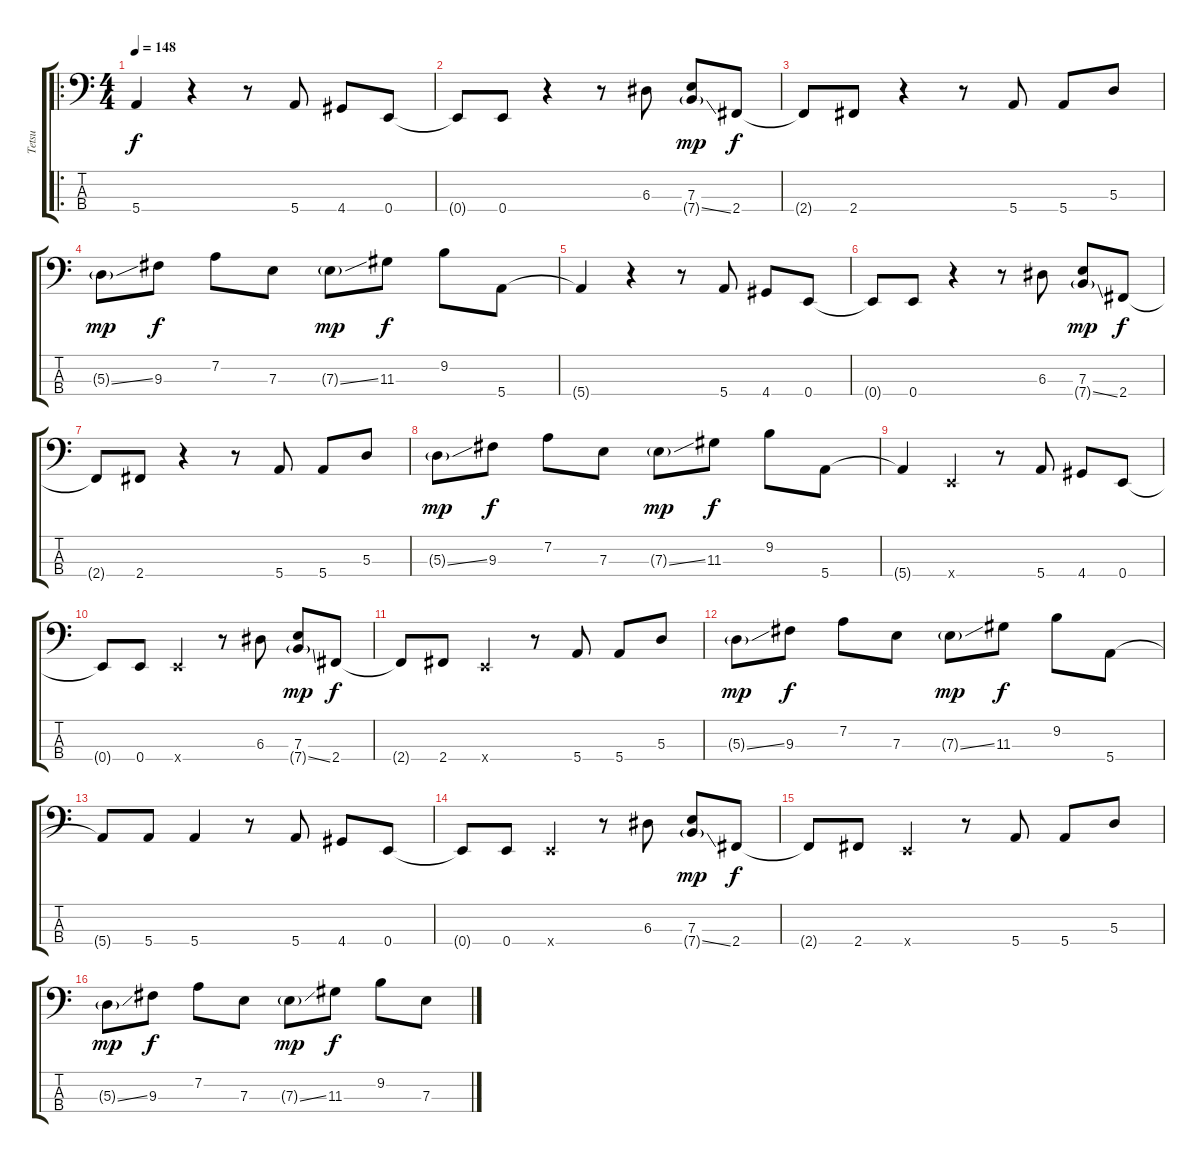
\track ("Tetsu" "Tetsu") {instrument electricbasspick}
\staff {score tabs}
\tuning (G2 D2 A1 E1) {hide}
\ro
\ts (4 4)
\tempo 148
\clef f4
\ks c
5.4{t}.4{dy f} r.4 r.8 5.4.8 4.4.8 0.4.8 |
0.4{t}.8 0.4.8 r.4 r.8 6.3.8 (7.3 7.4{ss g}).8{dy mp} 2.4.8{dy f} |
2.4{t}.8 2.4.8 r.4 r.8 5.4.8 5.4.8 5.3.8 |
5.3{ss g}.8{dy mp} 9.3.8{dy f} 7.2.8 7.3.8 7.3{ss g}.8{dy mp} 11.3.8{dy f} 9.2.8 5.4.8 |
5.4{t}.4 r.4 r.8 5.4.8 4.4.8 0.4.8 |
0.4{t}.8 0.4.8 r.4 r.8 6.3.8 (7.3 7.4{ss g}).8{dy mp} 2.4.8{dy f} |
2.4{t}.8 2.4.8 r.4 r.8 5.4.8 5.4.8 5.3.8 |
5.3{ss g}.8{dy mp} 9.3.8{dy f} 7.2.8 7.3.8 7.3{ss g}.8{dy mp} 11.3.8{dy f} 9.2.8 5.4.8 |
5.4{t}.4 0.4{x}.4 r.8 5.4.8 4.4.8 0.4.8 |
0.4{t}.8 0.4.8 0.4{x}.4 r.8 6.3.8 (7.3 7.4{ss g}).8{dy mp} 2.4.8{dy f} |
2.4{t}.8 2.4.8 0.4{x}.4 r.8 5.4.8 5.4.8 5.3.8 |
5.3{ss g}.8{dy mp} 9.3.8{dy f} 7.2.8 7.3.8 7.3{ss g}.8{dy mp} 11.3.8{dy f} 9.2.8 5.4.8 |
5.4{t}.8 5.4.8 5.4.4 r.8 5.4.8 4.4.8 0.4.8 |
0.4{t}.8 0.4.8 0.4{x}.4 r.8 6.3.8 (7.3 7.4{ss g}).8{dy mp} 2.4.8{dy f} |
2.4{t}.8 2.4.8 0.4{x}.4 r.8 5.4.8 5.4.8 5.3.8 |
5.3{ss g}.8{dy mp} 9.3.8{dy f} 7.2.8 7.3.8 7.3{ss g}.8{dy mp} 11.3.8{dy f} 9.2.8 7.3.8
